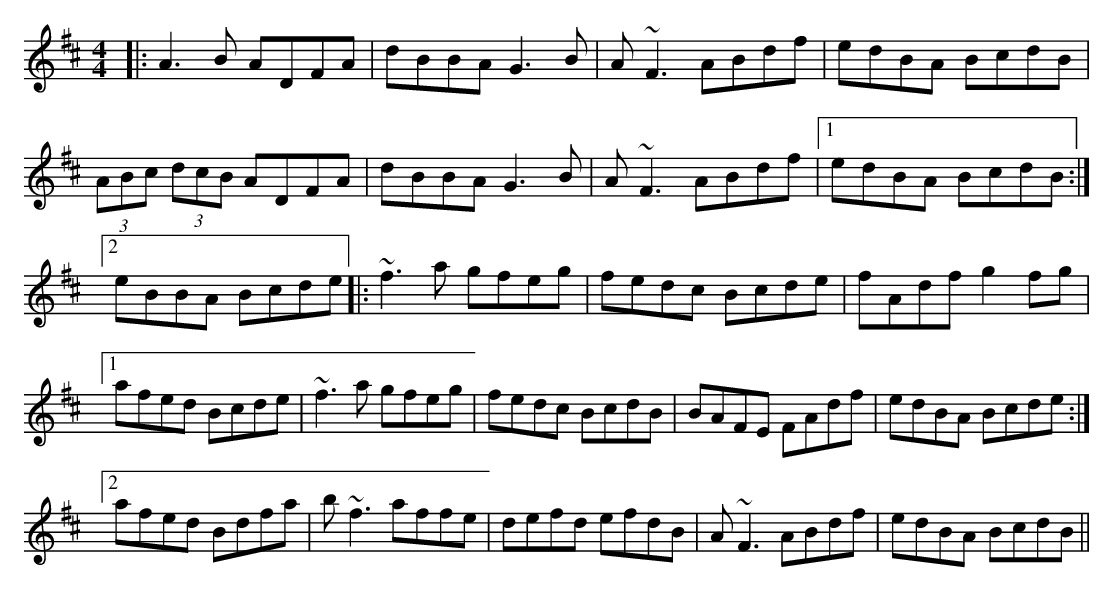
X:1
M:4/4
K:D
|:A3B ADFA|dBBA G3B|A~F3 ABdf|edBA BcdB|
(3ABc (3dcB ADFA|dBBA G3B|A~F3 ABdf|1 edBA BcdB:|
[2 eBBA Bcde|:~f3a gfeg|fedc Bcde|fAdf g2fg|
[1afed Bcde|~f3a gfeg|fedc BcdB|BAFE FAdf|edBA Bcde:|
[2 afed Bdfa|b~f3 affe|defd efdB|A~F3 ABdf|edBA BcdB||
